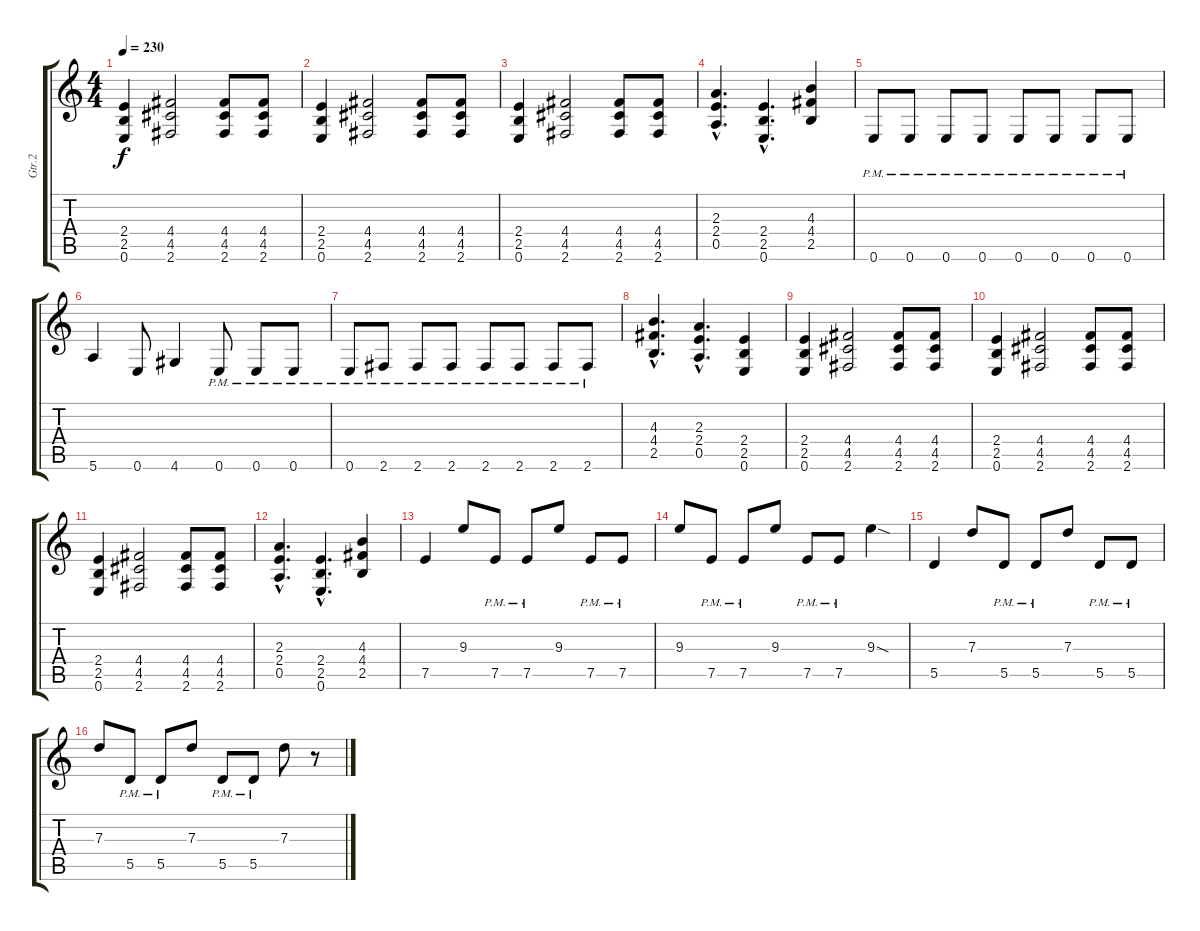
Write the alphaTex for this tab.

\track ("Gtr.2" "Gtr.2") {instrument distortionguitar}
\staff {score tabs}
\tuning (E4 B3 G3 D3 A2 E2) {hide}
\ts (4 4)
\tempo 230
\clef g2
\ks c
(2.4 2.5 0.6).4{dy f} (4.4 4.5 2.6).2 (4.4 4.5 2.6).8 (4.4 4.5 2.6).8 |
(2.4 2.5 0.6).4 (4.4 4.5 2.6).2 (4.4 4.5 2.6).8 (4.4 4.5 2.6).8 |
(2.4 2.5 0.6).4 (4.4 4.5 2.6).2 (4.4 4.5 2.6).8 (4.4 4.5 2.6).8 |
(2.3{hac} 2.4{hac} 0.5{hac}).4{d} (2.4{hac} 2.5{hac} 0.6{hac}).4{d} (4.3 4.4 2.5).4 |
0.6{pm}.8 0.6{pm}.8 0.6{pm}.8 0.6{pm}.8 0.6{pm}.8 0.6{pm}.8 0.6{pm}.8 0.6{pm}.8 |
5.6.4 0.6.8 4.6.4 0.6{pm}.8 0.6{pm}.8 0.6{pm}.8 |
0.6{pm}.8 2.6{pm}.8 2.6{pm}.8 2.6{pm}.8 2.6{pm}.8 2.6{pm}.8 2.6{pm}.8 2.6{pm}.8 |
(4.3{hac} 4.4{hac} 2.5{hac}).4{d} (2.3{hac} 2.4{hac} 0.5{hac}).4{d} (2.4 2.5 0.6).4 |
(2.4 2.5 0.6).4 (4.4 4.5 2.6).2 (4.4 4.5 2.6).8 (4.4 4.5 2.6).8 |
(2.4 2.5 0.6).4 (4.4 4.5 2.6).2 (4.4 4.5 2.6).8 (4.4 4.5 2.6).8 |
(2.4 2.5 0.6).4 (4.4 4.5 2.6).2 (4.4 4.5 2.6).8 (4.4 4.5 2.6).8 |
(2.3{hac} 2.4{hac} 0.5{hac}).4{d} (2.4{hac} 2.5{hac} 0.6{hac}).4{d} (4.3 4.4 2.5).4 |
7.5.4 9.3.8 7.5{pm}.8 7.5{pm}.8 9.3.8 7.5{pm}.8 7.5{pm}.8 |
9.3.8 7.5{pm}.8 7.5{pm}.8 9.3.8 7.5{pm}.8 7.5{pm}.8 9.3{sod}.4 |
5.5.4 7.3.8 5.5{pm}.8 5.5{pm}.8 7.3.8 5.5{pm}.8 5.5{pm}.8 |
7.3.8 5.5{pm}.8 5.5{pm}.8 7.3.8 5.5{pm}.8 5.5{pm}.8 7.3.8 r.8
